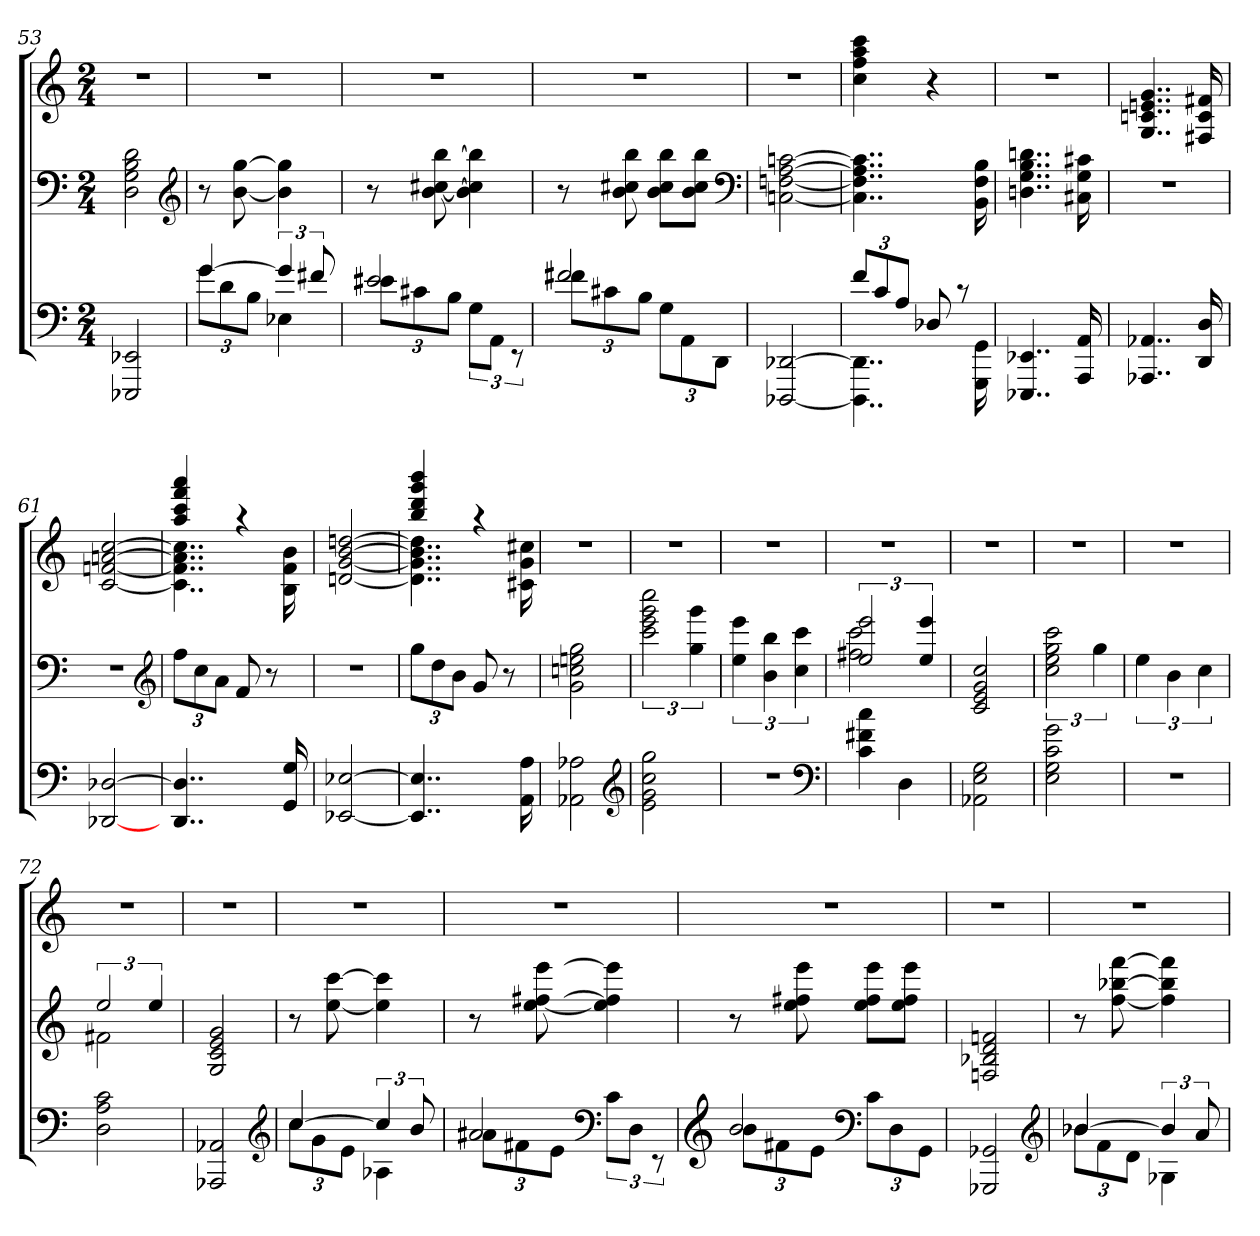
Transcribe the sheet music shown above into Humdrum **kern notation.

**kern	**kern	**kern
*part3	*part2	*part1
*staff3	*staff2	*staff1
*clefF4	*clefF4	*clefG2
*k[]	*k[]	*k[]
*C:	*C:	*C:
*M2/4	*M2/4	*M2/4
=53	=53	=53
2EEE-X 2EE-X	2D 2G 2B 2d	2r
*	*clefG2	*
=54	=54	=54
*^	*	*
[4g	12gL	8r	2r
.	12d	.	.
.	.	[8b [8gg	.
.	12BJ	.	.
6g]	4E-X	4b] 4gg]	.
12f#X	.	.	.
=55	=55	=55	=55
2e#X	12e#XL	8r	2r
.	12c#X	.	.
.	.	[8b [8cc#X [8bb	.
.	12BJ	.	.
.	12GL	4b] 4cc#] 4bb]	.
.	12AAJ	.	.
.	12rEE	.	.
=56	=56	=56	=56
2f#X	12f#XL	8r	2r
.	12c#X	.	.
.	.	8b 8cc#X 8bb	.
.	12BJ	.	.
.	12GL	8b 8cc# 8bbL	.
.	12AA	.	.
.	.	8b 8cc# 8bbJ	.
.	12DDJ	.	.
*v	*v	*	*
*	*clefF4	*
=57	=57	=57
[2DDD-X [2DD-X	[2Cn [2Fn [2A [2cn	2r
=58	=58	=58
*^	*	*
12fL	4..DDD-] 4..DD-]	4..C] 4..F] 4..A] 4..c]	4cc 4ff 4aa 4ccc
12c	.	.	.
12AJ	.	.	.
8D-X	.	.	4r
8rc	.	.	.
.	16GGG 16GG	16BB 16F 16B	.
*v	*v	*	*
=59	=59	=59
4..EEE-X 4..EE-X	4..Dn 4..G 4..B 4..dn	2r
16AAA 16AA	16C#X 16G 16c#X	.
=60	=60	=60
4..AAA-X 4..AA-X	2r	4..G 4..cn 4..en 4..g
16DD 16D	.	16F#X 16c 16f#X
=61	=61	=61
[2DD-X [2D-X	2r	[2c [2fn [2an [2cc
*	*clefG2	*
=62	=62	=62
*	*	*^
4..DD 4..D-]	12ffL	4aa 4ccc 4fff 4aaa	4..c] 4..f] 4..a] 4..cc]
.	12cc	.	.
.	12aJ	.	.
.	8f	4raa	.
.	8r	.	.
16GG 16G	.	.	16B 16f 16b
*	*	*v	*v
=63	=63	=63
[2EE-X [2E-X	2r	[2dn [2g [2b [2ddn
=64	=64	=64
*	*	*^
4..EE-] 4..E-]	12ggL	4bb 4ddd 4ggg 4bbb	4..d] 4..g] 4..b] 4..dd]
.	12dd	.	.
.	12bJ	.	.
.	8g	4raa	.
.	8r	.	.
16AA 16A	.	.	16c#X 16g 16cc#X
*	*	*v	*v
=65	=65	=65
2AA-X 2A-X	2g 2ccn 2een 2gg	2r
*clefG2	*	*
=66	=66	=66
2e 2g 2cc 2gg	3ccc 3eee 3ggg 3cccc	2r
.	6gg 6ggg	.
=67	=67	=67
2r	6ee 6eee	2r
.	6b 6bb	.
.	6cc 6ccc	.
*clefF4	*	*
=68	=68	=68
*	*^	*
4c 4f#X 4cc	3ee 3eee	2ff#X 2ccc	2r
4D	.	.	.
.	6ee 6eee	.	.
*	*v	*v	*
=69	=69	=69
2AA-X 2E 2G	2c 2e 2g 2cc	2r
=70	=70	=70
2E 2G 2c 2g	3cc 3ee 3gg 3ccc	2r
.	6gg	.
=71	=71	=71
2r	6ee	2r
.	6b	.
.	6cc	.
=72	=72	=72
*	*^	*
2D 2A 2c	3ee	2f#X	2r
.	6ee	.	.
*	*v	*v	*
=73	=73	=73
2AAA-X 2AA-X	2G 2c 2e 2g	2r
*clefG2	*	*
=74	=74	=74
*^	*	*
[4cc	12ccL	8r	2r
.	12g	.	.
.	.	[8ee [8ccc	.
.	12eJ	.	.
6cc]	4A-X	4ee] 4ccc]	.
12b	.	.	.
=75	=75	=75	=75
2a#X	12a#XL	8r	2r
.	12f#X	.	.
.	.	[8ee [8ff#X [8eee	.
.	12eJ	.	.
*clefF4	*	*	*
.	12cL	4ee] 4ff#] 4eee]	.
.	12DJ	.	.
.	12rEE	.	.
=76	=76	=76	=76
*clefG2	*	*	*
2b	12bL	8r	2r
.	12f#X	.	.
.	.	8ee 8ff#X 8eee	.
.	12eJ	.	.
*clefF4	*	*	*
.	12cL	8ee 8ff# 8eeeL	.
.	12D	.	.
.	.	8ee 8ff# 8eeeJ	.
.	12GGJ	.	.
*v	*v	*	*
=77	=77	=77
2GGG-X 2GG-X	2Fn 2B-X 2d 2fn	2r
*clefG2	*	*
=78	=78	=78
*^	*	*
[4b-X	12b-XL	8r	2r
.	12f	.	.
.	.	[8ff [8bb-X [8fff	.
.	12dJ	.	.
6b-]	4G-X	4ff] 4bb-] 4fff]	.
12a	.	.	.
*v	*v	*	*
=	=	=
*-	*-	*-
